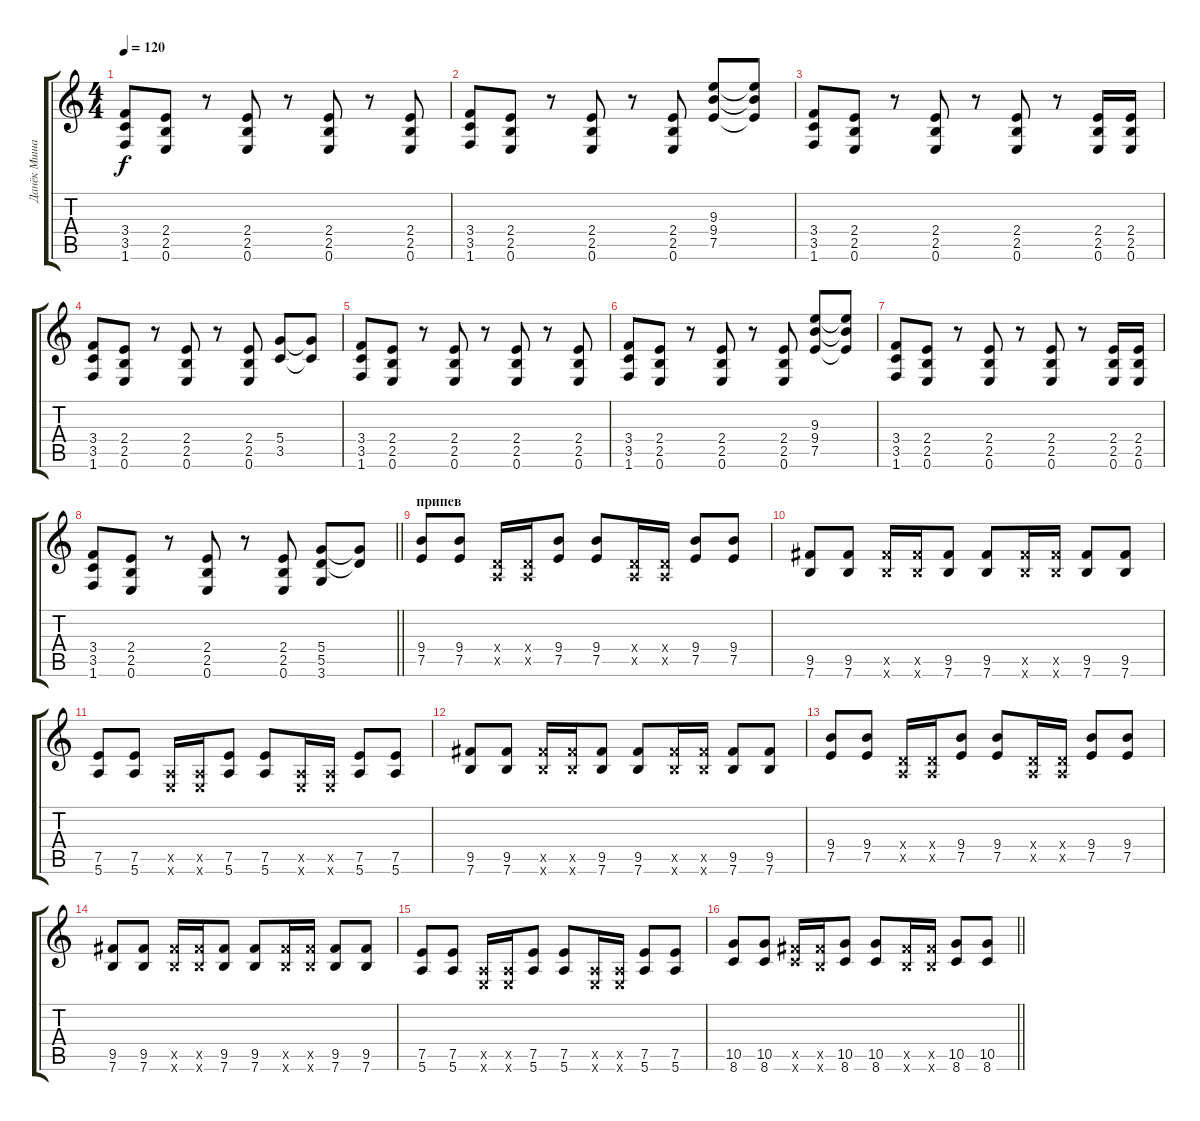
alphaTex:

\track ("Данёк Мишанин" "Данёк Миша") {instrument distortionguitar}
\staff {score tabs}
\tuning (E4 B3 G3 D3 A2 E2) {hide}
\ts (4 4)
\tempo 120
\clef g2
\ks c
(3.4 3.5 1.6).8{dy f} (2.4 2.5 0.6).8 r.8 (2.4 2.5 0.6).8 r.8 (2.4 2.5 0.6).8 r.8 (2.4 2.5 0.6).8 |
(3.4 3.5 1.6).8 (2.4 2.5 0.6).8 r.8 (2.4 2.5 0.6).8 r.8 (2.4 2.5 0.6).8 (9.3 9.4 7.5).8 (9.3{t} 9.4{t} 7.5{t}).8 |
(3.4 3.5 1.6).8 (2.4 2.5 0.6).8 r.8 (2.4 2.5 0.6).8 r.8 (2.4 2.5 0.6).8 r.8 (2.4 2.5 0.6).16 (2.4 2.5 0.6).16 |
(3.4 3.5 1.6).8 (2.4 2.5 0.6).8 r.8 (2.4 2.5 0.6).8 r.8 (2.4 2.5 0.6).8 (5.4 3.5).8 (5.4{t} 3.5{t}).8 |
(3.4 3.5 1.6).8 (2.4 2.5 0.6).8 r.8 (2.4 2.5 0.6).8 r.8 (2.4 2.5 0.6).8 r.8 (2.4 2.5 0.6).8 |
(3.4 3.5 1.6).8 (2.4 2.5 0.6).8 r.8 (2.4 2.5 0.6).8 r.8 (2.4 2.5 0.6).8 (9.3 9.4 7.5).8 (9.3{t} 9.4{t} 7.5{t}).8 |
(3.4 3.5 1.6).8 (2.4 2.5 0.6).8 r.8 (2.4 2.5 0.6).8 r.8 (2.4 2.5 0.6).8 r.8 (2.4 2.5 0.6).16 (2.4 2.5 0.6).16 |
\barLineRight lightlight
(3.4 3.5 1.6).8 (2.4 2.5 0.6).8 r.8 (2.4 2.5 0.6).8 r.8 (2.4 2.5 0.6).8 (5.4 5.5 3.6).8 (5.4{t} 5.5{t}).8 |
\section ("" "припев")
(9.4 7.5).8 (9.4 7.5).8 (0.4{x} 0.5{x}).16 (0.4{x} 0.5{x}).16 (9.4 7.5).8 (9.4 7.5).8 (0.4{x} 0.5{x}).16 (0.4{x} 0.5{x}).16 (9.4 7.5).8 (9.4 7.5).8 |
(9.5 7.6).8 (9.5 7.6).8 (9.5{x} 7.6{x}).16 (9.5{x} 7.6{x}).16 (9.5 7.6).8 (9.5 7.6).8 (9.5{x} 7.6{x}).16 (9.5{x} 7.6{x}).16 (9.5 7.6).8 (9.5 7.6).8 |
(7.5 5.6).8 (7.5 5.6).8 (0.5{x} 0.6{x}).16 (0.5{x} 0.6{x}).16 (7.5 5.6).8 (7.5 5.6).8 (0.5{x} 0.6{x}).16 (0.5{x} 0.6{x}).16 (7.5 5.6).8 (7.5 5.6).8 |
(9.5 7.6).8 (9.5 7.6).8 (9.5{x} 7.6{x}).16 (9.5{x} 7.6{x}).16 (9.5 7.6).8 (9.5 7.6).8 (9.5{x} 7.6{x}).16 (9.5{x} 7.6{x}).16 (9.5 7.6).8 (9.5 7.6).8 |
(9.4 7.5).8 (9.4 7.5).8 (0.4{x} 0.5{x}).16 (0.4{x} 0.5{x}).16 (9.4 7.5).8 (9.4 7.5).8 (0.4{x} 0.5{x}).16 (0.4{x} 0.5{x}).16 (9.4 7.5).8 (9.4 7.5).8 |
(9.5 7.6).8 (9.5 7.6).8 (9.5{x} 7.6{x}).16 (9.5{x} 7.6{x}).16 (9.5 7.6).8 (9.5 7.6).8 (9.5{x} 7.6{x}).16 (9.5{x} 7.6{x}).16 (9.5 7.6).8 (9.5 7.6).8 |
(7.5 5.6).8 (7.5 5.6).8 (0.5{x} 0.6{x}).16 (0.5{x} 0.6{x}).16 (7.5 5.6).8 (7.5 5.6).8 (0.5{x} 0.6{x}).16 (0.5{x} 0.6{x}).16 (7.5 5.6).8 (7.5 5.6).8 |
\barLineRight lightlight
(10.5 8.6).8 (10.5 8.6).8 (9.5{x} 8.6{x}).16 (9.5{x} 7.6{x}).16 (10.5 8.6).8 (10.5 8.6).8 (9.5{x} 7.6{x}).16 (9.5{x} 7.6{x}).16 (10.5 8.6).8 (10.5 8.6).8
